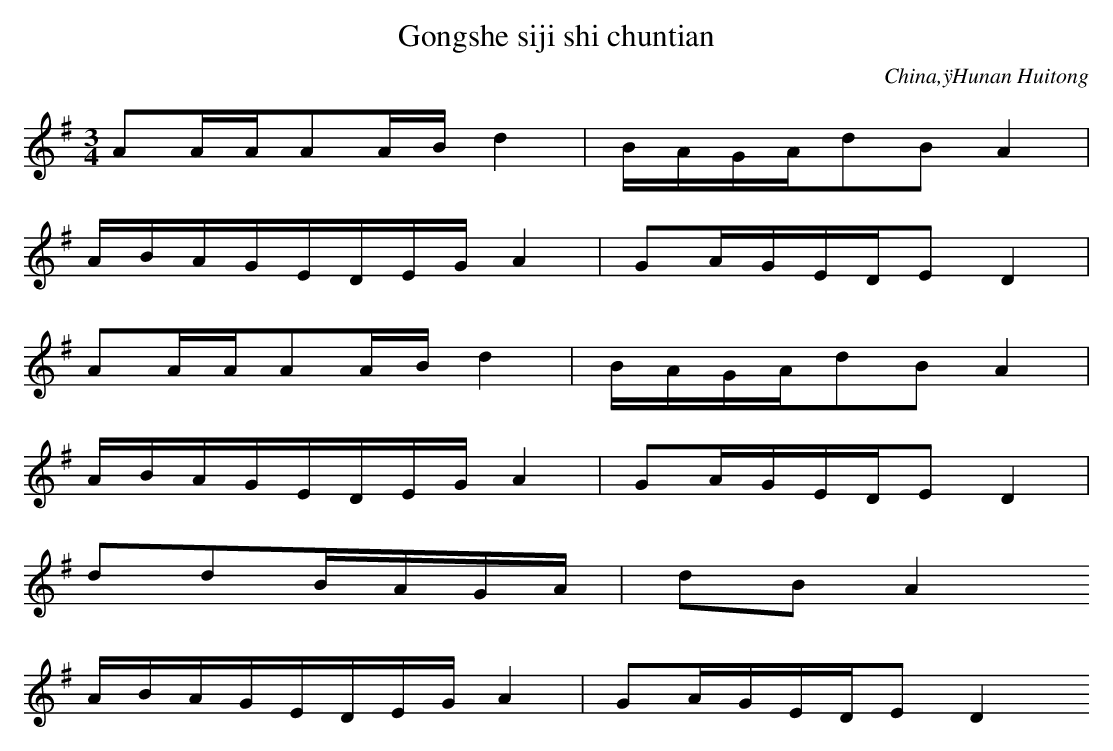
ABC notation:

X:1
T: Gongshe siji shi chuntian
O: China,ÿHunan Huitong
M: 3/4
L: 1/16
K: G
A2AAA2ABd4 | BAGAd2B2A4 |
ABAGEDEGA4 | G2AGEDE2D4 |
A2AAA2ABd4 | BAGAd2B2A4 |
ABAGEDEGA4 | G2AGEDE2D4 |
d2d2BAGA | d2B2A4
ABAGEDEGA4 | G2AGEDE2D4
